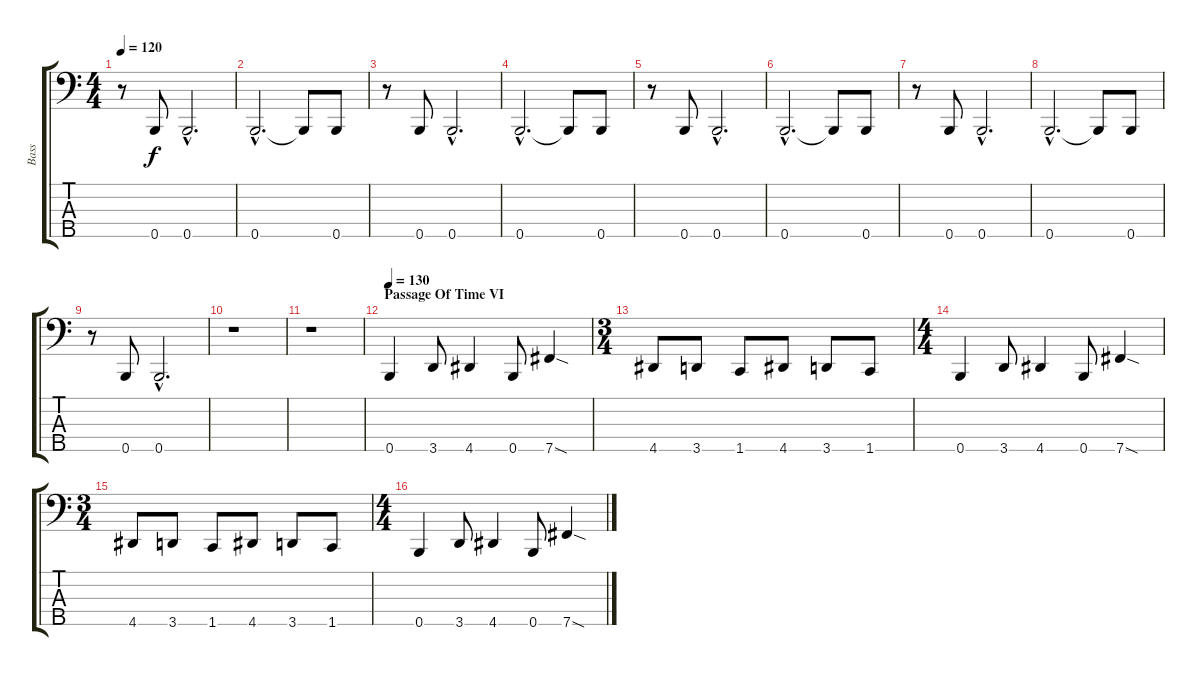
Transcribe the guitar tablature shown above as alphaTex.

\track ("Bass" "Bass") {instrument electricbasspick}
\staff {score tabs}
\tuning (G2 D2 A1 E1 B0) {hide}
\ts (4 4)
\tempo 120
\clef f4
\ks c
r.8{dy f} 0.5.8 0.5{hac}.2{d} |
\section ("" "")
0.5{hac}.2{d} 0.5{t}.8 0.5.8 |
r.8 0.5.8 0.5{hac}.2{d} |
0.5{hac}.2{d} 0.5{t}.8 0.5.8 |
r.8 0.5.8 0.5{hac}.2{d} |
0.5{hac}.2{d} 0.5{t}.8 0.5.8 |
r.8 0.5.8 0.5{hac}.2{d} |
0.5{hac}.2{d} 0.5{t}.8 0.5.8 |
r.8 0.5.8 0.5{hac}.2{d} |
r.1 |
r.1 |
\section ("" "Passage Of Time VI")
\tempo 130
0.5.4 3.5.8 4.5.4 0.5.8 7.5{sod}.4 |
\ts (3 4)
4.5.8 3.5.8 1.5.8 4.5.8 3.5.8 1.5.8 |
\ts (4 4)
0.5.4 3.5.8 4.5.4 0.5.8 7.5{sod}.4 |
\ts (3 4)
4.5.8 3.5.8 1.5.8 4.5.8 3.5.8 1.5.8 |
\ts (4 4)
0.5.4 3.5.8 4.5.4 0.5.8 7.5{sod}.4
